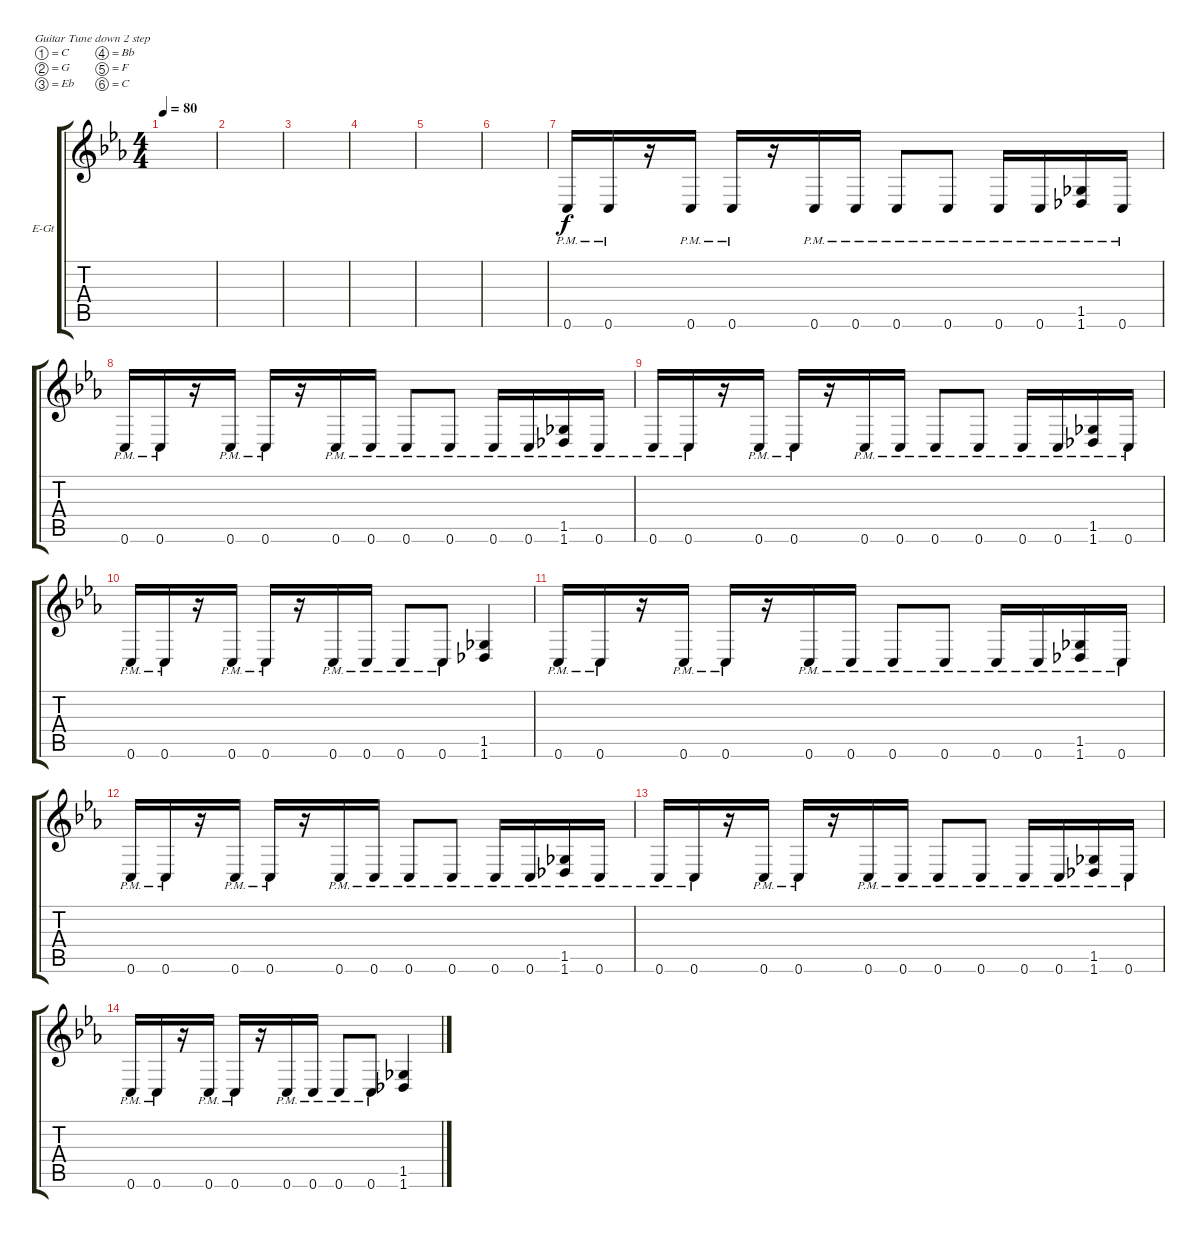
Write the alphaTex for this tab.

\defaultSystemsLayout 4
\bracketExtendMode groupsimilarinstruments
\firstSystemTrackNameOrientation horizontal
\otherSystemsTrackNameOrientation horizontal
\track ("Electric Guitar" "E-Gt") {instrument overdrivenguitar}
\staff {score tabs}
\tuning (C4 G3 Eb3 Bb2 F2 C2)
\ts (4 4)
\tempo 80
\clef g2
\ks cminor
|
|
|
|
|
|
0.6{pm}.16 0.6{pm}.16 r.16 0.6{pm}.16 0.6{pm}.16 r.16 0.6{pm}.16 0.6{pm}.16 0.6{pm}.8 0.6{pm}.8 0.6{pm}.16 0.6{pm}.16 (1.6 1.5{pm}).16 0.6{pm}.16 |
0.6{pm}.16 0.6{pm}.16 r.16 0.6{pm}.16 0.6{pm}.16 r.16 0.6{pm}.16 0.6{pm}.16 0.6{pm}.8 0.6{pm}.8 0.6{pm}.16 0.6{pm}.16 (1.6 1.5{pm}).16 0.6{pm}.16 |
0.6{pm}.16 0.6{pm}.16 r.16 0.6{pm}.16 0.6{pm}.16 r.16 0.6{pm}.16 0.6{pm}.16 0.6{pm}.8 0.6{pm}.8 0.6{pm}.16 0.6{pm}.16 (1.6 1.5{pm}).16 0.6{pm}.16 |
0.6{pm}.16 0.6{pm}.16 r.16 0.6{pm}.16 0.6{pm}.16 r.16 0.6{pm}.16 0.6{pm}.16 0.6{pm}.8 0.6{pm}.8 (1.6 1.5).4 |
0.6{pm}.16 0.6{pm}.16 r.16 0.6{pm}.16 0.6{pm}.16 r.16 0.6{pm}.16 0.6{pm}.16 0.6{pm}.8 0.6{pm}.8 0.6{pm}.16 0.6{pm}.16 (1.6 1.5{pm}).16 0.6{pm}.16 |
0.6{pm}.16 0.6{pm}.16 r.16 0.6{pm}.16 0.6{pm}.16 r.16 0.6{pm}.16 0.6{pm}.16 0.6{pm}.8 0.6{pm}.8 0.6{pm}.16 0.6{pm}.16 (1.6 1.5{pm}).16 0.6{pm}.16 |
0.6{pm}.16 0.6{pm}.16 r.16 0.6{pm}.16 0.6{pm}.16 r.16 0.6{pm}.16 0.6{pm}.16 0.6{pm}.8 0.6{pm}.8 0.6{pm}.16 0.6{pm}.16 (1.6 1.5{pm}).16 0.6{pm}.16 |
0.6{pm}.16 0.6{pm}.16 r.16 0.6{pm}.16 0.6{pm}.16 r.16 0.6{pm}.16 0.6{pm}.16 0.6{pm}.8 0.6{pm}.8 (1.6 1.5).4
